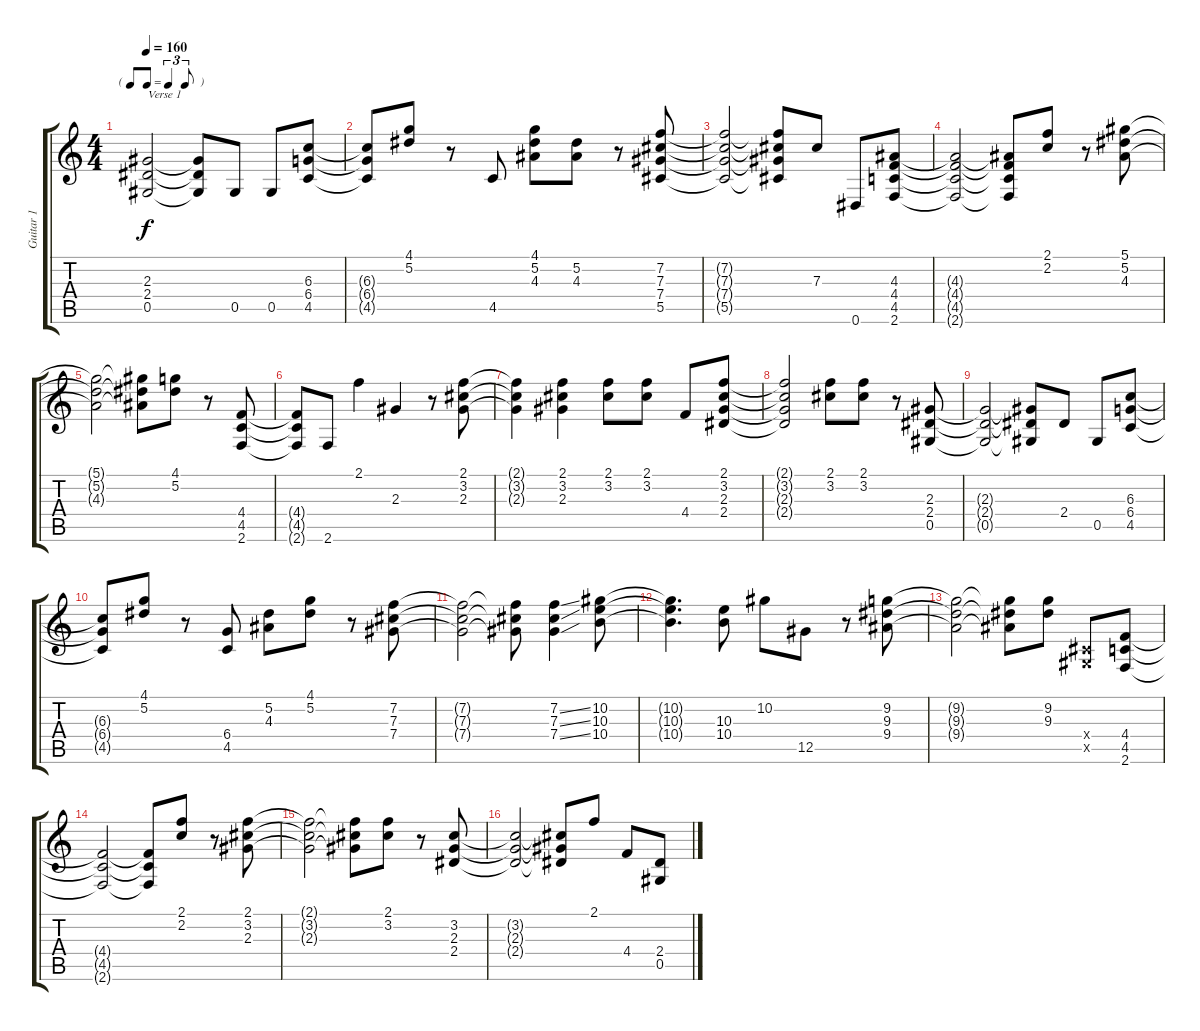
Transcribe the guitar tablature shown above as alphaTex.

\track ("Guitar 1" "Guitar 1") {instrument overdrivenguitar}
\staff {score tabs}
\tuning (Eb4 Bb3 Gb3 Db3 Ab2 Eb2) {hide}
\ts (4 4)
\tf triplet8th
\tempo 160
\clef g2
\ks c
(2.3 2.4 0.5).2{txt "Verse 1" dy f} (2.3{t} 2.4{t} 0.5{t}).8 0.5.8 0.5.8 (6.3 6.4 4.5).8 |
(6.3{t} 6.4{t} 4.5{t}).8 (4.1 5.2).8 r.8 4.5.8 (4.1 5.2 4.3).8 (5.2 4.3).8 r.8 (7.2 7.3 7.4 5.5).8 |
(7.2{t} 7.3{t} 7.4{t} 5.5{t}).2 (7.2{t} 7.3{t} 7.4{t} 5.5{t}).8 7.3.8 0.6.8 (4.3 4.4 4.5 2.6).8 |
(4.3{t} 4.4{t} 4.5{t} 2.6{t}).2 (4.3{t} 4.4{t} 4.5{t} 2.6{t}).8 (2.1 2.2).8 r.8 (5.1 5.2 4.3).8 |
(5.1{t} 5.2{t} 4.3{t}).2 (5.1{t} 5.2{t} 4.3{t}).8 (4.1 5.2).8 r.8 (4.4 4.5 2.6).8 |
(4.4{t} 4.5{t} 2.6{t}).8 2.6.8 2.1.4 2.3.4 r.8 (2.1 3.2 2.3).8 |
(2.1{t} 3.2{t} 2.3{t}).4 (2.1 3.2 2.3).4 (2.1 3.2).8 (2.1 3.2).8 4.4.8 (2.1 3.2 2.3 2.4).8 |
(2.1{t} 3.2{t} 2.3{t} 2.4{t}).2 (2.1 3.2).8 (2.1 3.2).8 r.8 (2.3 2.4 0.5).8 |
(2.3{t} 2.4{t} 0.5{t}).2 (2.3{t} 2.4{t} 0.5{t}).8 2.4.8 0.5.8 (6.3 6.4 4.5).8 |
(6.3{t} 6.4{t} 4.5{t}).8 (4.1 5.2).8 r.8 (6.4 4.5).8 (5.2 4.3).8 (4.1 5.2).8 r.8 (7.2 7.3 7.4).8 |
(7.2{t} 7.3{t} 7.4{t}).2 (7.2{t} 7.3{t} 7.4{t}).8 (7.2{ss} 7.3{ss} 7.4{ss}).4 (10.2 10.3 10.4).8 |
(10.2{t} 10.3{t} 10.4{t}).4{d} (10.3 10.4).8 10.2.8 12.5.8 r.8 (9.2 9.3 9.4).8 |
(9.2{t} 9.3{t} 9.4{t}).2 (9.2{t} 9.3{t} 9.4{t}).8 (9.2 9.3).8 (0.4{x} 0.5{x}).8 (4.4 4.5 2.6).8 |
(4.4{t} 4.5{t} 2.6{t}).2 (4.4{t} 4.5{t} 2.6{t}).8 (2.1 2.2).8 r.8 (2.1 3.2 2.3).8 |
(2.1{t} 3.2{t} 2.3{t}).2 (2.1{t} 3.2{t} 2.3{t}).8 (2.1 3.2).8 r.8 (3.2 2.3 2.4).8 |
(3.2{t} 2.3{t} 2.4{t}).2 (3.2{t} 2.3{t} 2.4{t}).8 2.1.8 4.4.8 (2.4 0.5).8
